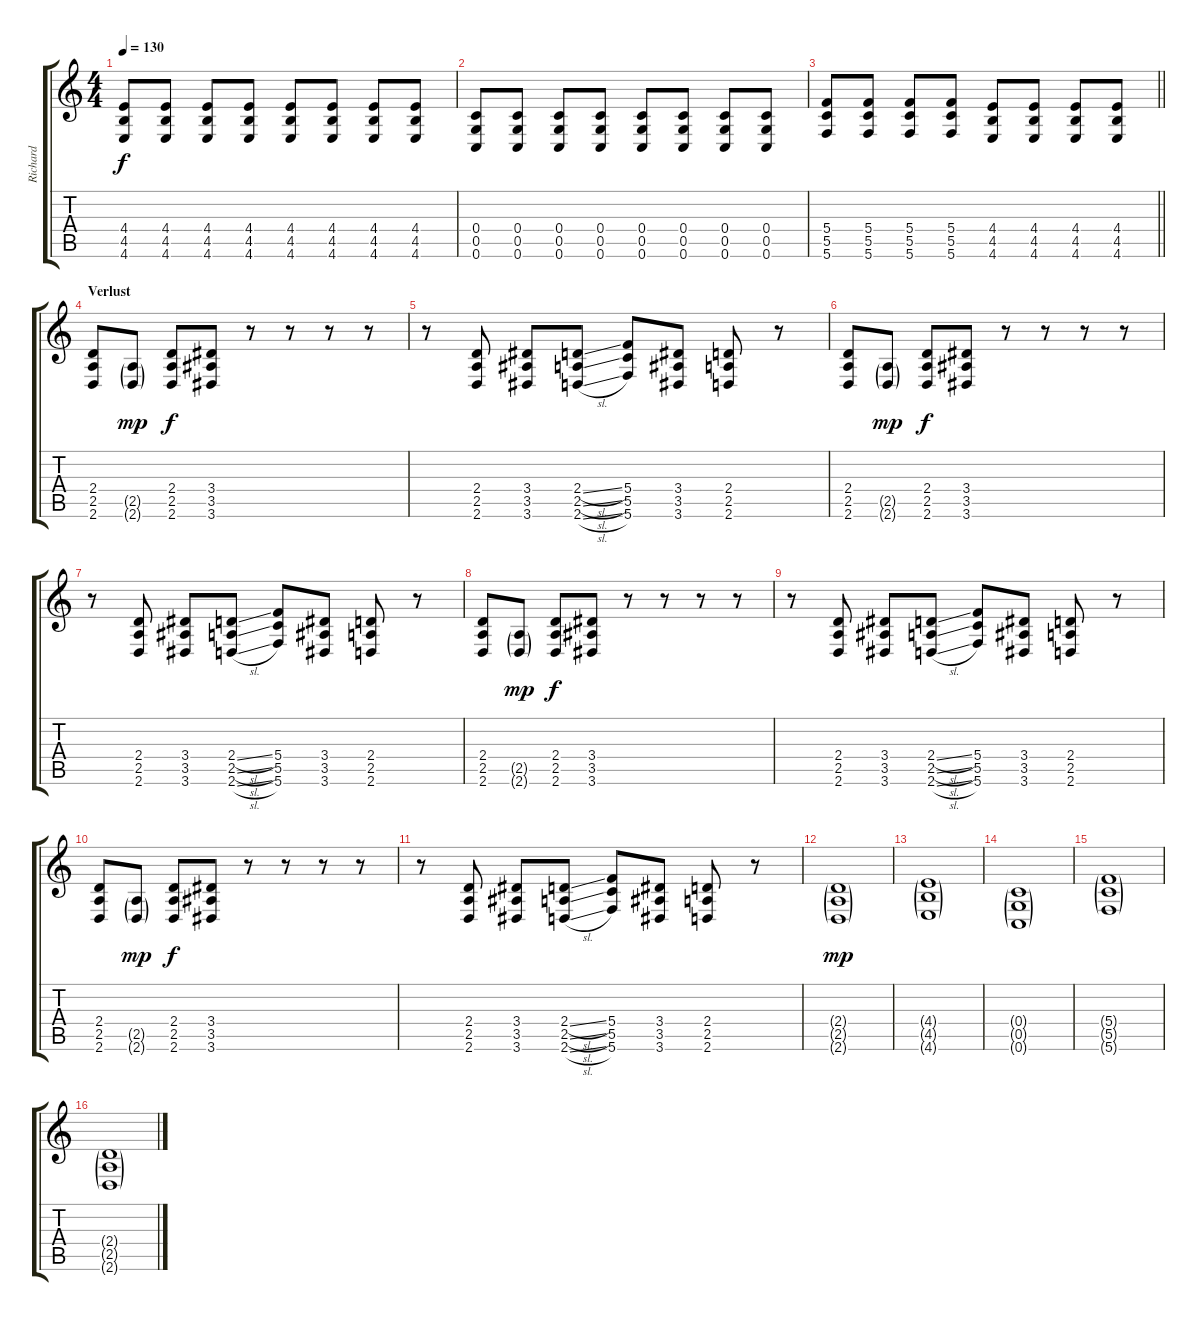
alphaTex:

\track ("Richard" "Richard") {instrument distortionguitar}
\staff {score tabs}
\tuning (D4 A3 F3 C3 G2 C2) {hide}
\ts (4 4)
\tempo 130
\clef g2
\ks c
(4.4 4.5 4.6).8{dy f} (4.4 4.5 4.6).8 (4.4 4.5 4.6).8 (4.4 4.5 4.6).8 (4.4 4.5 4.6).8 (4.4 4.5 4.6).8 (4.4 4.5 4.6).8 (4.4 4.5 4.6).8 |
(0.4 0.5 0.6).8 (0.4 0.5 0.6).8 (0.4 0.5 0.6).8 (0.4 0.5 0.6).8 (0.4 0.5 0.6).8 (0.4 0.5 0.6).8 (0.4 0.5 0.6).8 (0.4 0.5 0.6).8 |
\barLineRight lightlight
(5.4 5.5 5.6).8 (5.4 5.5 5.6).8 (5.4 5.5 5.6).8 (5.4 5.5 5.6).8 (4.4 4.5 4.6).8 (4.4 4.5 4.6).8 (4.4 4.5 4.6).8 (4.4 4.5 4.6).8 |
\section ("" "Verlust")
(2.4 2.5 2.6).8 (2.5{g} 2.6{g}).8{dy mp} (2.4 2.5 2.6).8{dy f} (3.4 3.5 3.6).8 r.8 r.8 r.8 r.8 |
r.8 (2.4 2.5 2.6).8 (3.4 3.5 3.6).8 (2.4{sl} 2.5{sl} 2.6{sl}).8 (5.4 5.5 5.6).8 (3.4 3.5 3.6).8 (2.4 2.5 2.6).8 r.8 |
(2.4 2.5 2.6).8 (2.5{g} 2.6{g}).8{dy mp} (2.4 2.5 2.6).8{dy f} (3.4 3.5 3.6).8 r.8 r.8 r.8 r.8 |
r.8 (2.4 2.5 2.6).8 (3.4 3.5 3.6).8 (2.4{sl} 2.5{sl} 2.6{sl}).8 (5.4 5.5 5.6).8 (3.4 3.5 3.6).8 (2.4 2.5 2.6).8 r.8 |
(2.4 2.5 2.6).8 (2.5{g} 2.6{g}).8{dy mp} (2.4 2.5 2.6).8{dy f} (3.4 3.5 3.6).8 r.8 r.8 r.8 r.8 |
r.8 (2.4 2.5 2.6).8 (3.4 3.5 3.6).8 (2.4{sl} 2.5{sl} 2.6{sl}).8 (5.4 5.5 5.6).8 (3.4 3.5 3.6).8 (2.4 2.5 2.6).8 r.8 |
(2.4 2.5 2.6).8 (2.5{g} 2.6{g}).8{dy mp} (2.4 2.5 2.6).8{dy f} (3.4 3.5 3.6).8 r.8 r.8 r.8 r.8 |
r.8 (2.4 2.5 2.6).8 (3.4 3.5 3.6).8 (2.4{sl} 2.5{sl} 2.6{sl}).8 (5.4 5.5 5.6).8 (3.4 3.5 3.6).8 (2.4 2.5 2.6).8 r.8 |
(2.4{g} 2.5{g} 2.6{g}).1{dy mp} |
(4.4{g} 4.5{g} 4.6{g}).1 |
(0.4{g} 0.5{g} 0.6{g}).1 |
(5.4{g} 5.5{g} 5.6{g}).1 |
(2.4{g} 2.5{g} 2.6{g}).1
